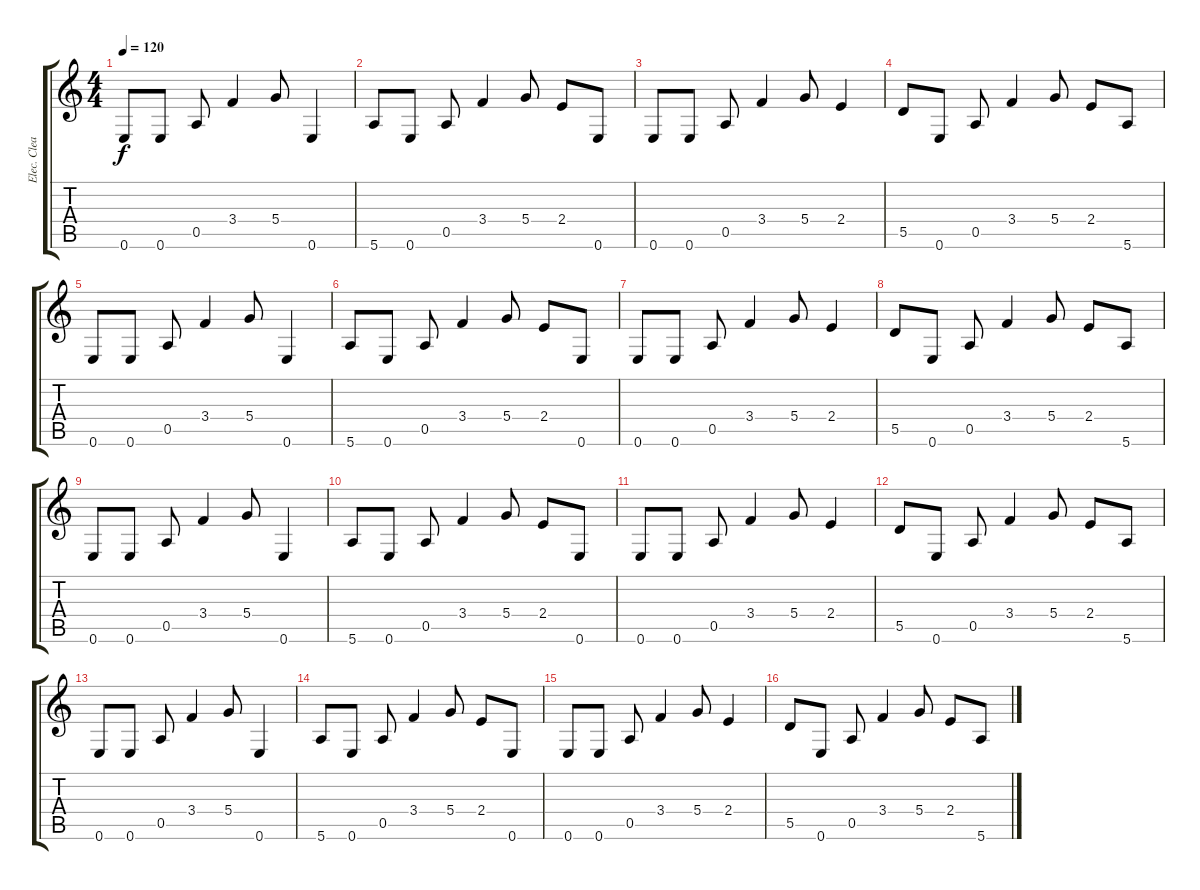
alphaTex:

\track ("Elec. Clean" "Elec. Clea") {instrument electricguitarclean}
\staff {score tabs}
\tuning (E4 B3 G3 D3 A2 E2) {hide}
\ts (4 4)
\tempo 120
\clef g2
\ks c
0.6.8{dy f} 0.6.8 0.5.8 3.4.4 5.4.8 0.6.4 |
5.6.8 0.6.8 0.5.8 3.4.4 5.4.8 2.4.8 0.6.8 |
0.6.8 0.6.8 0.5.8 3.4.4 5.4.8 2.4.4 |
5.5.8 0.6.8 0.5.8 3.4.4 5.4.8 2.4.8 5.6.8 |
0.6.8 0.6.8 0.5.8 3.4.4 5.4.8 0.6.4 |
5.6.8 0.6.8 0.5.8 3.4.4 5.4.8 2.4.8 0.6.8 |
0.6.8 0.6.8 0.5.8 3.4.4 5.4.8 2.4.4 |
5.5.8 0.6.8 0.5.8 3.4.4 5.4.8 2.4.8 5.6.8 |
0.6.8 0.6.8 0.5.8 3.4.4 5.4.8 0.6.4 |
5.6.8 0.6.8 0.5.8 3.4.4 5.4.8 2.4.8 0.6.8 |
0.6.8 0.6.8 0.5.8 3.4.4 5.4.8 2.4.4 |
5.5.8 0.6.8 0.5.8 3.4.4 5.4.8 2.4.8 5.6.8 |
0.6.8 0.6.8 0.5.8 3.4.4 5.4.8 0.6.4 |
5.6.8 0.6.8 0.5.8 3.4.4 5.4.8 2.4.8 0.6.8 |
0.6.8 0.6.8 0.5.8 3.4.4 5.4.8 2.4.4 |
5.5.8 0.6.8 0.5.8 3.4.4 5.4.8 2.4.8 5.6.8
